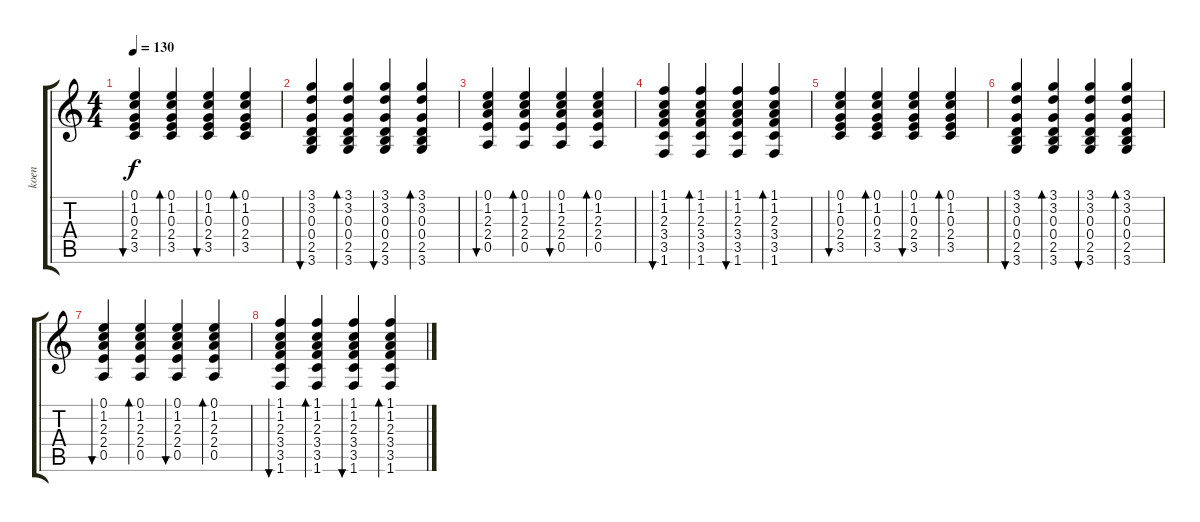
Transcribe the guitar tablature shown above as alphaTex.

\track ("koen" "koen") {instrument acousticguitarsteel}
\staff {score tabs}
\tuning (E4 B3 G3 D3 A2 E2) {hide}
\ts (4 4)
\tempo 130
\clef g2
\ks c
(0.1 1.2 0.3 2.4 3.5).4{bu 60 dy f} (0.1 1.2 0.3 2.4 3.5).4{bd 60} (0.1 1.2 0.3 2.4 3.5).4{bu 60} (0.1 1.2 0.3 2.4 3.5).4{bd 60} |
(3.1 3.2 0.3 0.4 2.5 3.6).4{bu 60} (3.1 3.2 0.3 0.4 2.5 3.6).4{bd 60} (3.1 3.2 0.3 0.4 2.5 3.6).4{bu 60} (3.1 3.2 0.3 0.4 2.5 3.6).4{bd 60} |
(0.1 1.2 2.3 2.4 0.5).4{bu 60} (0.1 1.2 2.3 2.4 0.5).4{bd 60} (0.1 1.2 2.3 2.4 0.5).4{bu 60} (0.1 1.2 2.3 2.4 0.5).4{bd 60} |
(1.1 1.2 2.3 3.4 3.5 1.6).4{bu 60} (1.1 1.2 2.3 3.4 3.5 1.6).4{bd 60} (1.1 1.2 2.3 3.4 3.5 1.6).4{bu 60} (1.1 1.2 2.3 3.4 3.5 1.6).4{bd 60} |
(0.1 1.2 0.3 2.4 3.5).4{bu 60} (0.1 1.2 0.3 2.4 3.5).4{bd 60} (0.1 1.2 0.3 2.4 3.5).4{bu 60} (0.1 1.2 0.3 2.4 3.5).4{bd 60} |
(3.1 3.2 0.3 0.4 2.5 3.6).4{bu 60} (3.1 3.2 0.3 0.4 2.5 3.6).4{bd 60} (3.1 3.2 0.3 0.4 2.5 3.6).4{bu 60} (3.1 3.2 0.3 0.4 2.5 3.6).4{bd 60} |
(0.1 1.2 2.3 2.4 0.5).4{bu 60} (0.1 1.2 2.3 2.4 0.5).4{bd 60} (0.1 1.2 2.3 2.4 0.5).4{bu 60} (0.1 1.2 2.3 2.4 0.5).4{bd 60} |
(1.1 1.2 2.3 3.4 3.5 1.6).4{bu 60} (1.1 1.2 2.3 3.4 3.5 1.6).4{bd 60} (1.1 1.2 2.3 3.4 3.5 1.6).4{bu 60} (1.1 1.2 2.3 3.4 3.5 1.6).4{bd 60}
